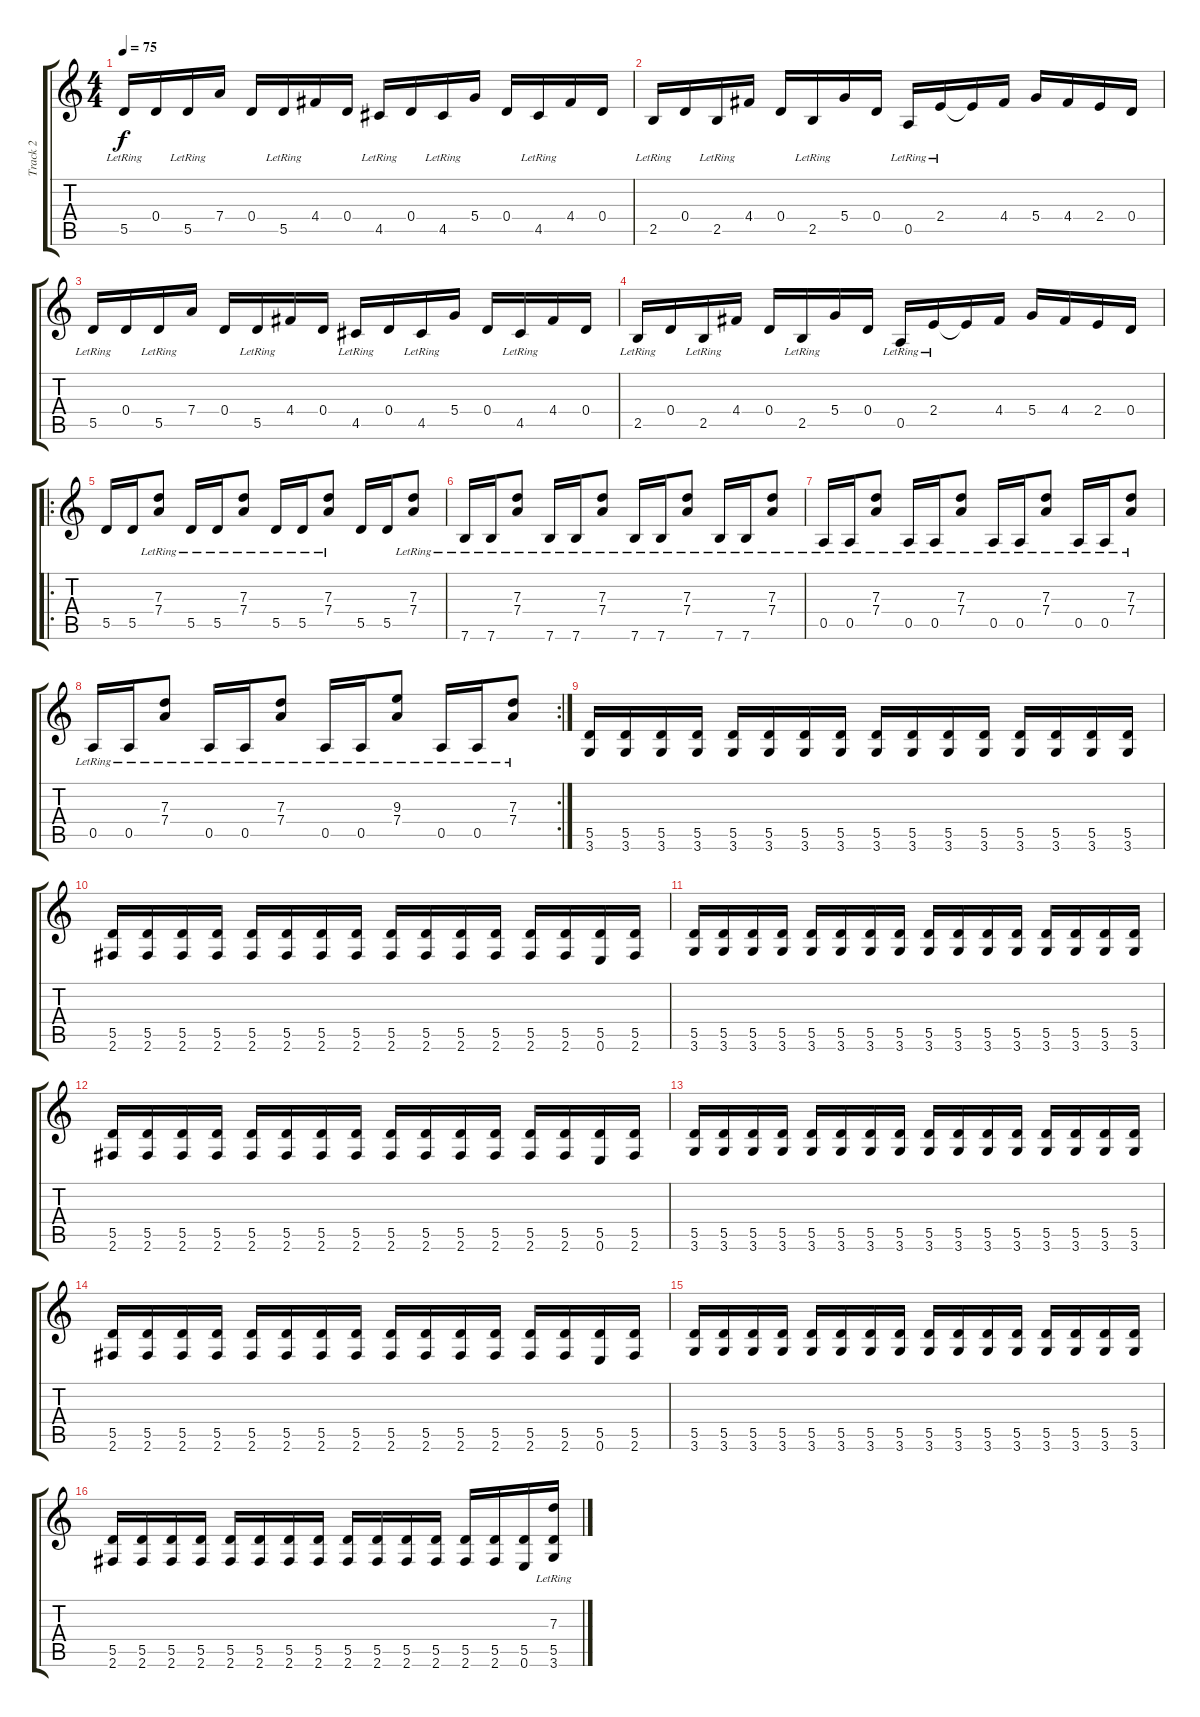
\track ("Track 2" "Track 2") {instrument electricguitarjazz}
\staff {score tabs}
\tuning (E4 B3 G3 D3 A2 E2) {hide}
\ts (4 4)
\tempo 75
\clef g2
\ks c
5.5{lr}.16{dy f instrument electricguitarjazz} 0.4.16 5.5{lr}.16 7.4.16 0.4.16 5.5{lr}.16 4.4.16 0.4.16 4.5{lr}.16 0.4.16 4.5{lr}.16 5.4.16 0.4.16 4.5{lr}.16 4.4.16 0.4.16 |
2.5{lr}.16 0.4.16 2.5{lr}.16 4.4.16 0.4.16 2.5{lr}.16 5.4.16 0.4.16 0.5{lr}.16 2.4{lr}.16 2.4{t}.16 4.4.16 5.4.16 4.4.16 2.4.16 0.4.16 |
5.5{lr}.16 0.4.16 5.5{lr}.16 7.4.16 0.4.16 5.5{lr}.16 4.4.16 0.4.16 4.5{lr}.16 0.4.16 4.5{lr}.16 5.4.16 0.4.16 4.5{lr}.16 4.4.16 0.4.16 |
2.5{lr}.16 0.4.16 2.5{lr}.16 4.4.16 0.4.16 2.5{lr}.16 5.4.16 0.4.16 0.5{lr}.16 2.4{lr}.16 2.4{t}.16 4.4.16 5.4.16 4.4.16 2.4.16 0.4.16 |
\ro
5.5.16 5.5.16 (7.3{lr} 7.4{lr}).8 5.5{lr}.16 5.5{lr}.16 (7.3{lr} 7.4{lr}).8 5.5{lr}.16 5.5{lr}.16 (7.3{lr} 7.4{lr}).8 5.5.16 5.5.16 (7.3{lr} 7.4{lr}).8 |
7.6{lr}.16 7.6{lr}.16 (7.3{lr} 7.4{lr}).8 7.6{lr}.16 7.6{lr}.16 (7.3{lr} 7.4{lr}).8 7.6{lr}.16 7.6{lr}.16 (7.3{lr} 7.4{lr}).8 7.6{lr}.16 7.6{lr}.16 (7.3{lr} 7.4{lr}).8 |
0.5{lr}.16 0.5{lr}.16 (7.3{lr} 7.4{lr}).8 0.5{lr}.16 0.5{lr}.16 (7.3{lr} 7.4{lr}).8 0.5{lr}.16 0.5{lr}.16 (7.3{lr} 7.4{lr}).8 0.5{lr}.16 0.5{lr}.16 (7.3{lr} 7.4{lr}).8 |
\rc 2
0.5{lr}.16 0.5{lr}.16 (7.3{lr} 7.4{lr}).8 0.5{lr}.16 0.5{lr}.16 (7.3{lr} 7.4{lr}).8 0.5{lr}.16 0.5{lr}.16 (9.3{lr} 7.4{lr}).8 0.5{lr}.16 0.5{lr}.16 (7.3{lr} 7.4{lr}).8 |
(5.5 3.6).16{volume 4 balance 0 instrument overdrivenguitar} (5.5 3.6).16 (5.5 3.6).16 (5.5 3.6).16 (5.5 3.6).16 (5.5 3.6).16 (5.5 3.6).16 (5.5 3.6).16 (5.5 3.6).16 (5.5 3.6).16 (5.5 3.6).16 (5.5 3.6).16 (5.5 3.6).16 (5.5 3.6).16 (5.5 3.6).16 (5.5 3.6).16 |
(5.5 2.6).16 (5.5 2.6).16 (5.5 2.6).16 (5.5 2.6).16 (5.5 2.6).16 (5.5 2.6).16 (5.5 2.6).16 (5.5 2.6).16 (5.5 2.6).16 (5.5 2.6).16 (5.5 2.6).16 (5.5 2.6).16 (5.5 2.6).16 (5.5 2.6).16 (5.5 0.6).16 (5.5 2.6).16 |
(5.5 3.6).16 (5.5 3.6).16 (5.5 3.6).16 (5.5 3.6).16 (5.5 3.6).16 (5.5 3.6).16 (5.5 3.6).16 (5.5 3.6).16 (5.5 3.6).16 (5.5 3.6).16 (5.5 3.6).16 (5.5 3.6).16 (5.5 3.6).16 (5.5 3.6).16 (5.5 3.6).16 (5.5 3.6).16 |
(5.5 2.6).16 (5.5 2.6).16 (5.5 2.6).16 (5.5 2.6).16 (5.5 2.6).16 (5.5 2.6).16 (5.5 2.6).16 (5.5 2.6).16 (5.5 2.6).16 (5.5 2.6).16 (5.5 2.6).16 (5.5 2.6).16 (5.5 2.6).16 (5.5 2.6).16 (5.5 0.6).16 (5.5 2.6).16 |
(5.5 3.6).16{volume 4 balance 0 instrument overdrivenguitar} (5.5 3.6).16 (5.5 3.6).16 (5.5 3.6).16 (5.5 3.6).16 (5.5 3.6).16 (5.5 3.6).16 (5.5 3.6).16 (5.5 3.6).16 (5.5 3.6).16 (5.5 3.6).16 (5.5 3.6).16 (5.5 3.6).16 (5.5 3.6).16 (5.5 3.6).16 (5.5 3.6).16 |
(5.5 2.6).16 (5.5 2.6).16 (5.5 2.6).16 (5.5 2.6).16 (5.5 2.6).16 (5.5 2.6).16 (5.5 2.6).16 (5.5 2.6).16 (5.5 2.6).16 (5.5 2.6).16 (5.5 2.6).16 (5.5 2.6).16 (5.5 2.6).16 (5.5 2.6).16 (5.5 0.6).16 (5.5 2.6).16 |
(5.5 3.6).16{volume 4 balance 0 instrument overdrivenguitar} (5.5 3.6).16 (5.5 3.6).16 (5.5 3.6).16 (5.5 3.6).16 (5.5 3.6).16 (5.5 3.6).16 (5.5 3.6).16 (5.5 3.6).16 (5.5 3.6).16 (5.5 3.6).16 (5.5 3.6).16 (5.5 3.6).16 (5.5 3.6).16 (5.5 3.6).16 (5.5 3.6).16 |
(5.5 2.6).16 (5.5 2.6).16 (5.5 2.6).16 (5.5 2.6).16 (5.5 2.6).16 (5.5 2.6).16 (5.5 2.6).16 (5.5 2.6).16 (5.5 2.6).16 (5.5 2.6).16 (5.5 2.6).16 (5.5 2.6).16 (5.5 2.6).16 (5.5 2.6).16 (5.5 0.6).16 (7.3 5.5 3.6{lr}).16
